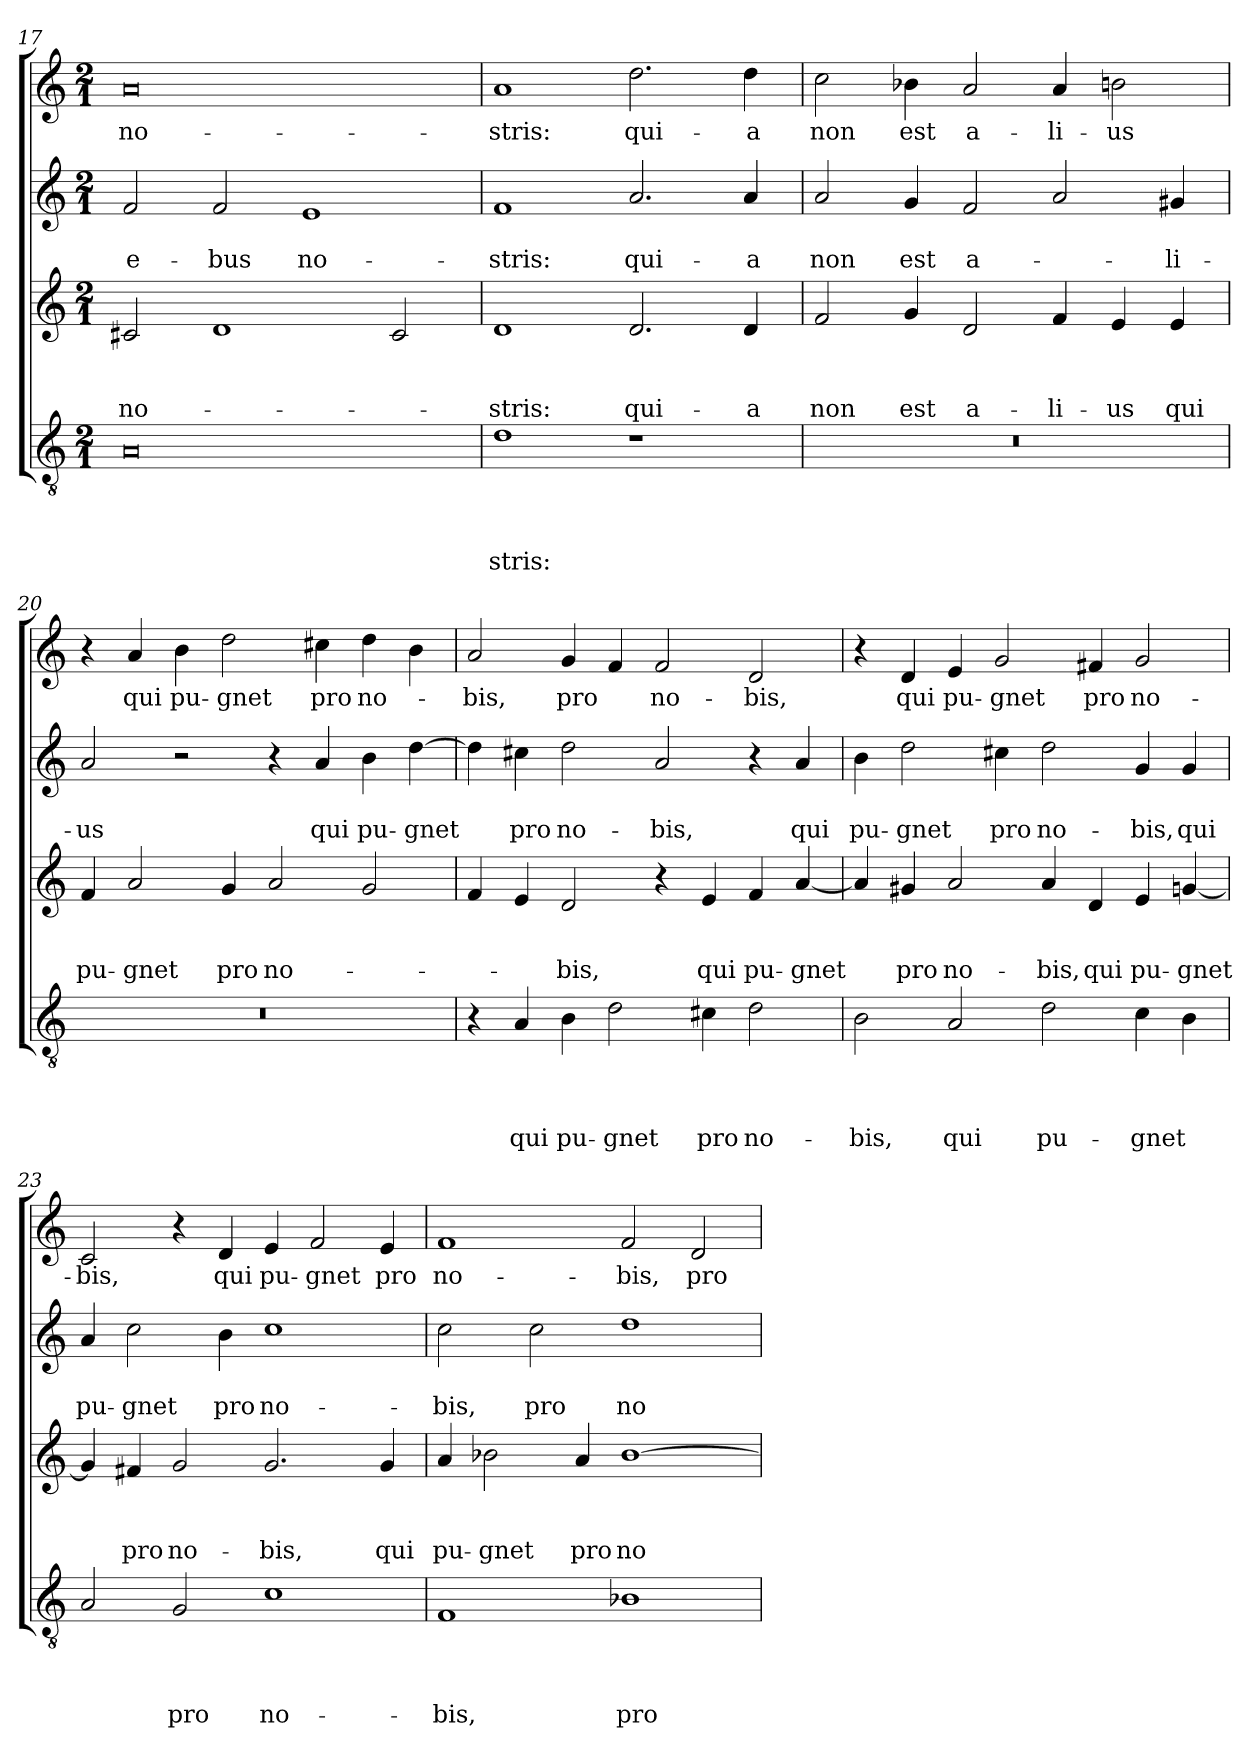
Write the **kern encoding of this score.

**kern	**text	**text	**text	**text	**kern	**text	**text	**text	**kern	**text	**text	**kern	**text
*part4	*part4	*part4	*part4	*part4	*part3	*part3	*part3	*part3	*part2	*part2	*part2	*part1	*part1
*staff4	*staff4	*staff4	*staff4	*staff4	*staff3	*staff3	*staff3	*staff3	*staff2	*staff2	*staff2	*staff1	*staff1
*clefGv2	*	*	*	*	*clefG2	*	*	*	*clefG2	*	*	*clefG2	*
*k[]	*	*	*	*	*k[]	*	*	*	*k[]	*	*	*k[]	*
*a:	*	*	*	*	*a:	*	*	*	*a:	*	*	*a:	*
*M2/1	*	*	*	*	*M2/1	*	*	*	*M2/1	*	*	*M2/1	*
=17	=17	=17	=17	=17	=17	=17	=17	=17	=17	=17	=17	=17	=17
!	!	!	!	!	!	!	!	!LO:LY:b	!	!	!LO:LY:b	!	!LO:LY:b
0A	.	.	.	.	2c#X/	.	.	no-	2f/	.	-e-	0a	no-
!	!	!	!	!	!	!	!	!	!	!	!LO:LY:b	!	!
.	.	.	.	.	1d	.	.	.	2f/	.	-bus	.	.
!	!	!	!	!	!	!	!	!	!	!	!LO:LY:b	!	!
.	.	.	.	.	.	.	.	.	1e	.	no-	.	.
.	.	.	.	.	2c#/	.	.	.	.	.	.	.	.
!!LO:LB:g=z
=18	=18	=18	=18	=18	=18	=18	=18	=18	=18	=18	=18	=18	=18
!	!	!	!	!LO:LY:b	!	!	!	!LO:LY:b	!	!	!LO:LY:b	!	!LO:LY:b
1d	.	.	.	-stris:	1d	.	.	-stris:	1f	.	-stris:	1a	-stris:
!	!	!	!	!	!	!	!	!LO:LY:b	!	!	!LO:LY:b	!	!LO:LY:b
1r	.	.	.	.	2.d/	.	.	qui-	2.a/	.	qui-	2.dd\	qui-
!	!	!	!	!	!	!	!	!LO:LY:b	!	!	!LO:LY:b	!	!LO:LY:b
.	.	.	.	.	4d/	.	.	-a	4a/	.	-a	4dd\	-a
=19	=19	=19	=19	=19	=19	=19	=19	=19	=19	=19	=19	=19	=19
!	!	!	!	!	!	!	!	!LO:LY:b	!	!	!LO:LY:b	!	!LO:LY:b
0r	.	.	.	.	2f/	.	.	non	2a/	.	non	2cc\	non
!	!	!	!	!	!	!	!	!LO:LY:b	!	!	!LO:LY:b	!	!LO:LY:b
.	.	.	.	.	4g/	.	.	est	4g/	.	est	4b-X\	est
!	!	!	!	!	!	!	!	!LO:LY:b	!	!	!LO:LY:b	!	!LO:LY:b
.	.	.	.	.	2d/	.	.	a-	2f/	.	a-	2a/	a-
!	!	!	!	!	!	!	!	!LO:LY:b	!	!	!	!	!LO:LY:b
.	.	.	.	.	4f/	.	.	-li-	2a/	.	.	4a/	-li-
!	!	!	!	!	!	!	!	!LO:LY:b	!	!	!	!	!LO:LY:b
.	.	.	.	.	4e/	.	.	-us	.	.	.	2bn\	-us
!	!	!	!	!	!	!	!	!LO:LY:b	!	!	!LO:LY:b	!	!
.	.	.	.	.	4e/	.	.	qui	4g#X/	.	-li-	.	.
=20	=20	=20	=20	=20	=20	=20	=20	=20	=20	=20	=20	=20	=20
!	!	!	!	!	!	!	!	!LO:LY:b	!	!	!LO:LY:b	!	!
0r	.	.	.	.	4f/	.	.	pu-	2a/	.	-us	4r	.
!	!	!	!	!	!	!	!	!LO:LY:b	!	!	!	!	!LO:LY:b
.	.	.	.	.	2a/	.	.	-gnet	.	.	.	4a/	qui
!	!	!	!	!	!	!	!	!	!	!	!	!	!LO:LY:b
.	.	.	.	.	.	.	.	.	2r	.	.	4b\	pu-
!	!	!	!	!	!	!	!	!LO:LY:b	!	!	!	!	!LO:LY:b
.	.	.	.	.	4g/	.	.	pro	.	.	.	2dd\	-gnet
!	!	!	!	!	!	!	!	!LO:LY:b	!	!	!	!	!
.	.	.	.	.	2a/	.	.	no-	4r	.	.	.	.
!	!	!	!	!	!	!	!	!	!	!	!LO:LY:b	!	!LO:LY:b
.	.	.	.	.	.	.	.	.	4a/	.	qui	4cc#X\	pro
!	!	!	!	!	!	!	!	!	!	!	!LO:LY:b	!	!LO:LY:b
.	.	.	.	.	2g/	.	.	.	4b\	.	pu-	4dd\	no-
!	!	!	!	!	!	!	!	!	!	!	!LO:LY:b	!	!
.	.	.	.	.	.	.	.	.	[4dd\	.	-gnet	4b\	.
=21	=21	=21	=21	=21	=21	=21	=21	=21	=21	=21	=21	=21	=21
!	!	!	!	!	!	!	!	!	!	!	!	!	!LO:LY:b
4r	.	.	.	.	4f/	.	.	.	4dd\]	.	.	2a/	-bis,
!	!	!	!	!LO:LY:b	!	!	!	!	!	!	!LO:LY:b	!	!
4A/	.	.	.	qui	4e/	.	.	.	4cc#X\	.	pro	.	.
!	!	!	!	!LO:LY:b	!	!	!	!LO:LY:b	!	!	!LO:LY:b	!	!LO:LY:b
4B\	.	.	.	pu-	2d/	.	.	-bis,	2dd\	.	no-	4g/	pro
!	!	!	!	!LO:LY:b	!	!	!	!	!	!	!	!	!
2d\	.	.	.	-gnet	.	.	.	.	.	.	.	4f/	.
!	!	!	!	!	!	!	!	!	!	!	!LO:LY:b	!	!LO:LY:b
.	.	.	.	.	4r	.	.	.	2a/	.	-bis,	2f/	no-
!	!	!	!	!LO:LY:b	!	!	!	!LO:LY:b	!	!	!	!	!
4c#X\	.	.	.	pro	4e/	.	.	qui	.	.	.	.	.
!	!	!	!	!LO:LY:b	!	!	!	!LO:LY:b	!	!	!	!	!LO:LY:b
2d\	.	.	.	no-	4f/	.	.	pu-	4r	.	.	2d/	-bis,
!	!	!	!	!	!	!	!	!LO:LY:b	!	!	!LO:LY:b	!	!
.	.	.	.	.	[4a/	.	.	-gnet	4a/	.	qui	.	.
!!LO:PB:g=z
=22	=22	=22	=22	=22	=22	=22	=22	=22	=22	=22	=22	=22	=22
!	!	!	!	!LO:LY:b	!	!	!	!	!	!	!LO:LY:b	!	!
2B\	.	.	.	-bis,	4a/]	.	.	.	4b\	.	pu-	4r	.
!	!	!	!	!	!	!	!	!LO:LY:b	!	!	!LO:LY:b	!	!LO:LY:b
.	.	.	.	.	4g#X/	.	.	pro	2dd\	.	-gnet	4d/	qui
!	!	!	!	!LO:LY:b	!	!	!	!LO:LY:b	!	!	!	!	!LO:LY:b
2A/	.	.	.	qui	2a/	.	.	no-	.	.	.	4e/	pu-
!	!	!	!	!	!	!	!	!	!	!	!LO:LY:b	!	!LO:LY:b
.	.	.	.	.	.	.	.	.	4cc#X\	.	pro	2g/	-gnet
!	!	!	!	!LO:LY:b	!	!	!	!LO:LY:b	!	!	!LO:LY:b	!	!
2d\	.	.	.	pu-	4a/	.	.	-bis,	2dd\	.	no-	.	.
!	!	!	!	!	!	!	!	!LO:LY:b	!	!	!	!	!LO:LY:b
.	.	.	.	.	4d/	.	.	qui	.	.	.	4f#X/	pro
!	!	!	!	!LO:LY:b	!	!	!	!LO:LY:b	!	!	!LO:LY:b	!	!LO:LY:b
4c\	.	.	.	-gnet	4e/	.	.	pu-	4g/	.	-bis,	2g/	no-
!	!	!	!	!	!	!	!	!LO:LY:b	!	!	!LO:LY:b	!	!
4B\	.	.	.	.	[4gn/	.	.	-gnet	4g/	.	qui	.	.
=23	=23	=23	=23	=23	=23	=23	=23	=23	=23	=23	=23	=23	=23
!	!	!	!	!	!	!	!	!	!	!	!LO:LY:b	!	!LO:LY:b
2A/	.	.	.	.	4g/]	.	.	.	4a/	.	pu-	2c/	-bis,
!	!	!	!	!	!	!	!	!LO:LY:b	!	!	!LO:LY:b	!	!
.	.	.	.	.	4f#X/	.	.	pro	2cc\	.	-gnet	.	.
!	!	!	!	!LO:LY:b	!	!	!	!LO:LY:b	!	!	!	!	!
2G/	.	.	.	pro	2g/	.	.	no-	.	.	.	4r	.
!	!	!	!	!	!	!	!	!	!	!	!LO:LY:b	!	!LO:LY:b
.	.	.	.	.	.	.	.	.	4b\	.	pro	4d/	qui
!	!	!	!	!LO:LY:b	!	!	!	!LO:LY:b	!	!	!LO:LY:b	!	!LO:LY:b
1c	.	.	.	no-	2.g/	.	.	-bis,	1cc	.	no-	4e/	pu-
!	!	!	!	!	!	!	!	!	!	!	!	!	!LO:LY:b
.	.	.	.	.	.	.	.	.	.	.	.	2f/	-gnet
!	!	!	!	!	!	!	!	!LO:LY:b	!	!	!	!	!LO:LY:b
.	.	.	.	.	4g/	.	.	qui	.	.	.	4e/	pro
=24	=24	=24	=24	=24	=24	=24	=24	=24	=24	=24	=24	=24	=24
!	!	!	!	!LO:LY:b	!	!	!	!LO:LY:b	!	!	!LO:LY:b	!	!LO:LY:b
1F	.	.	.	-bis,	4a/	.	.	pu-	2cc\	.	-bis,	1f	no-
!	!	!	!	!	!	!	!	!LO:LY:b	!	!	!	!	!
.	.	.	.	.	2b-X\	.	.	-gnet	.	.	.	.	.
!	!	!	!	!	!	!	!	!	!	!	!LO:LY:b	!	!
.	.	.	.	.	.	.	.	.	2cc\	.	pro	.	.
!	!	!	!	!	!	!	!	!LO:LY:b	!	!	!	!	!
.	.	.	.	.	4a/	.	.	pro	.	.	.	.	.
!	!	!	!	!LO:LY:b	!	!	!	!LO:LY:b	!	!	!LO:LY:b	!	!LO:LY:b
1B-X	.	.	.	pro	[1b-	.	.	no-	1dd	.	no-	2f/	-bis,
!	!	!	!	!	!	!	!	!	!	!	!	!	!LO:LY:b
.	.	.	.	.	.	.	.	.	.	.	.	2d/	pro
=	=	=	=	=	=	=	=	=	=	=	=	=	=
*-	*-	*-	*-	*-	*-	*-	*-	*-	*-	*-	*-	*-	*-
